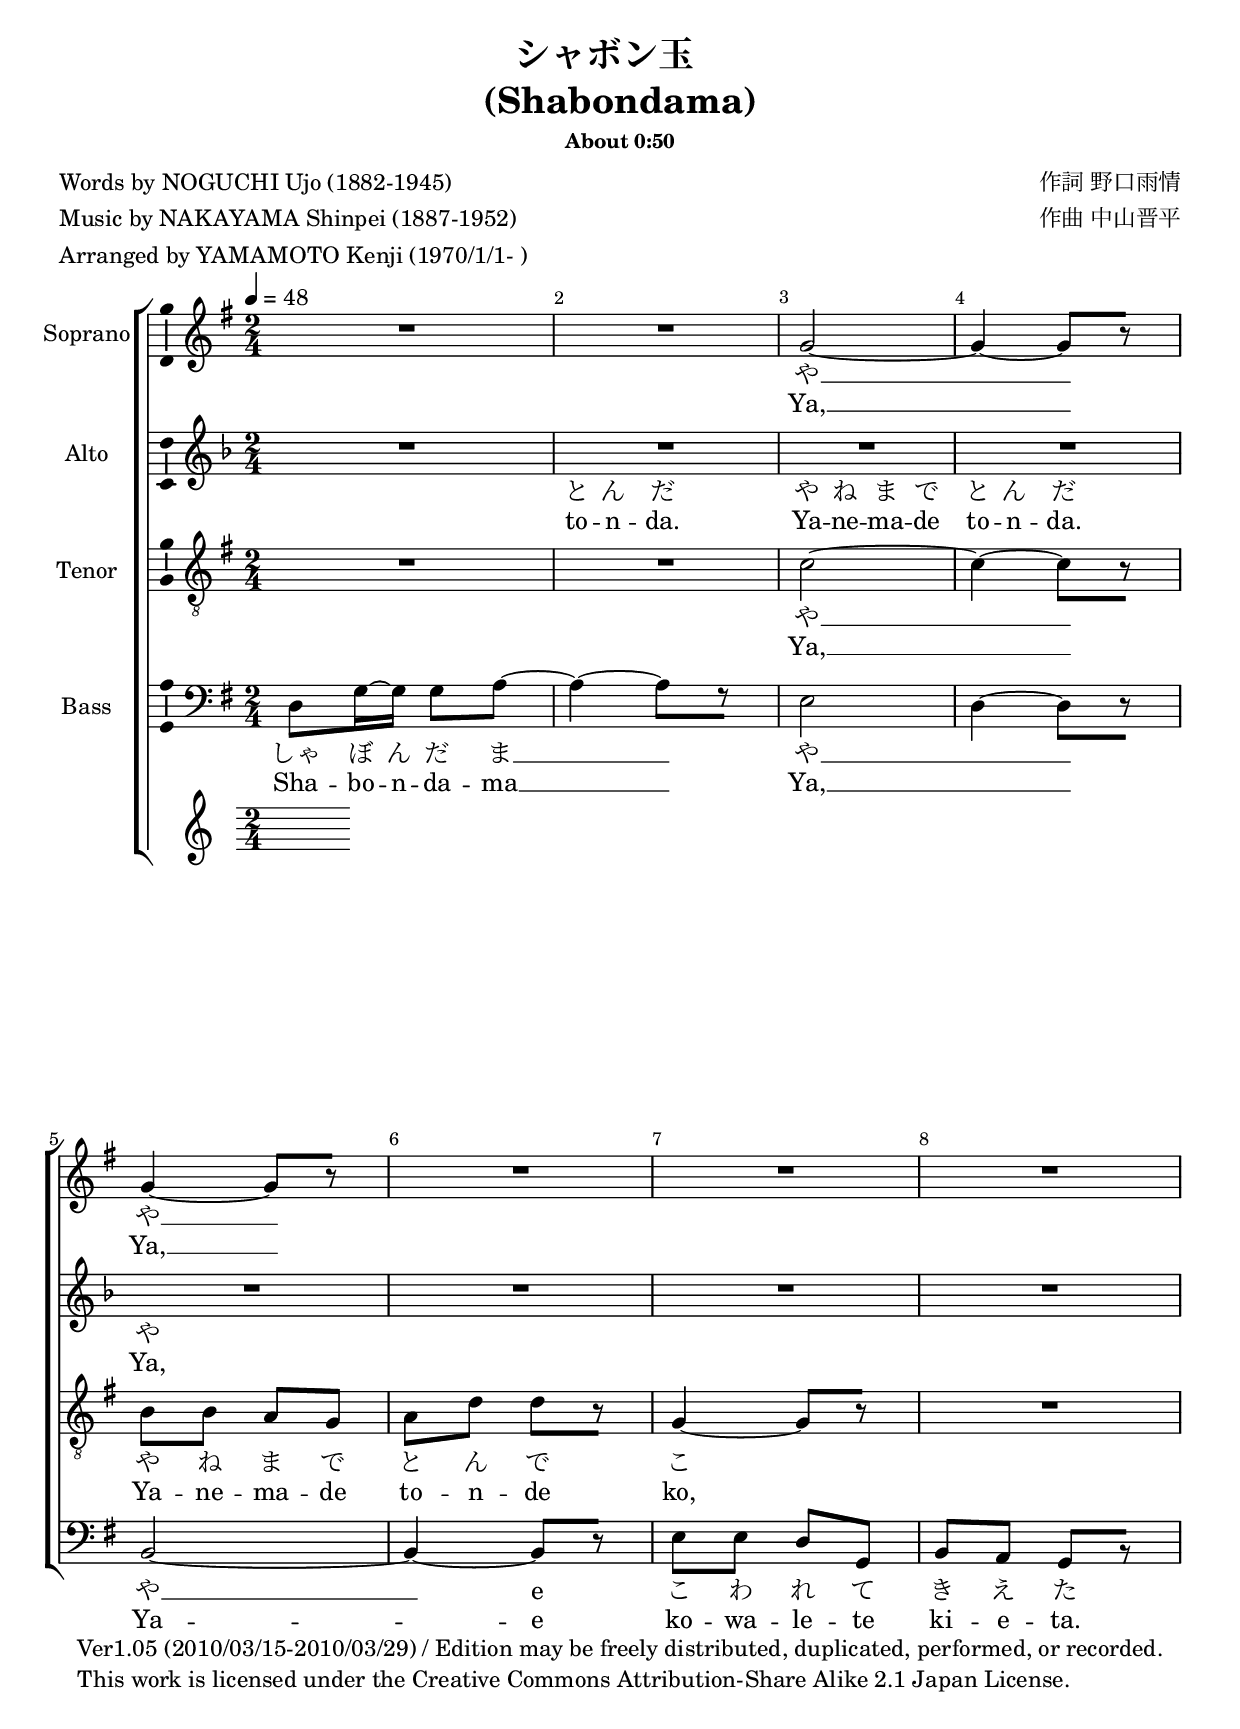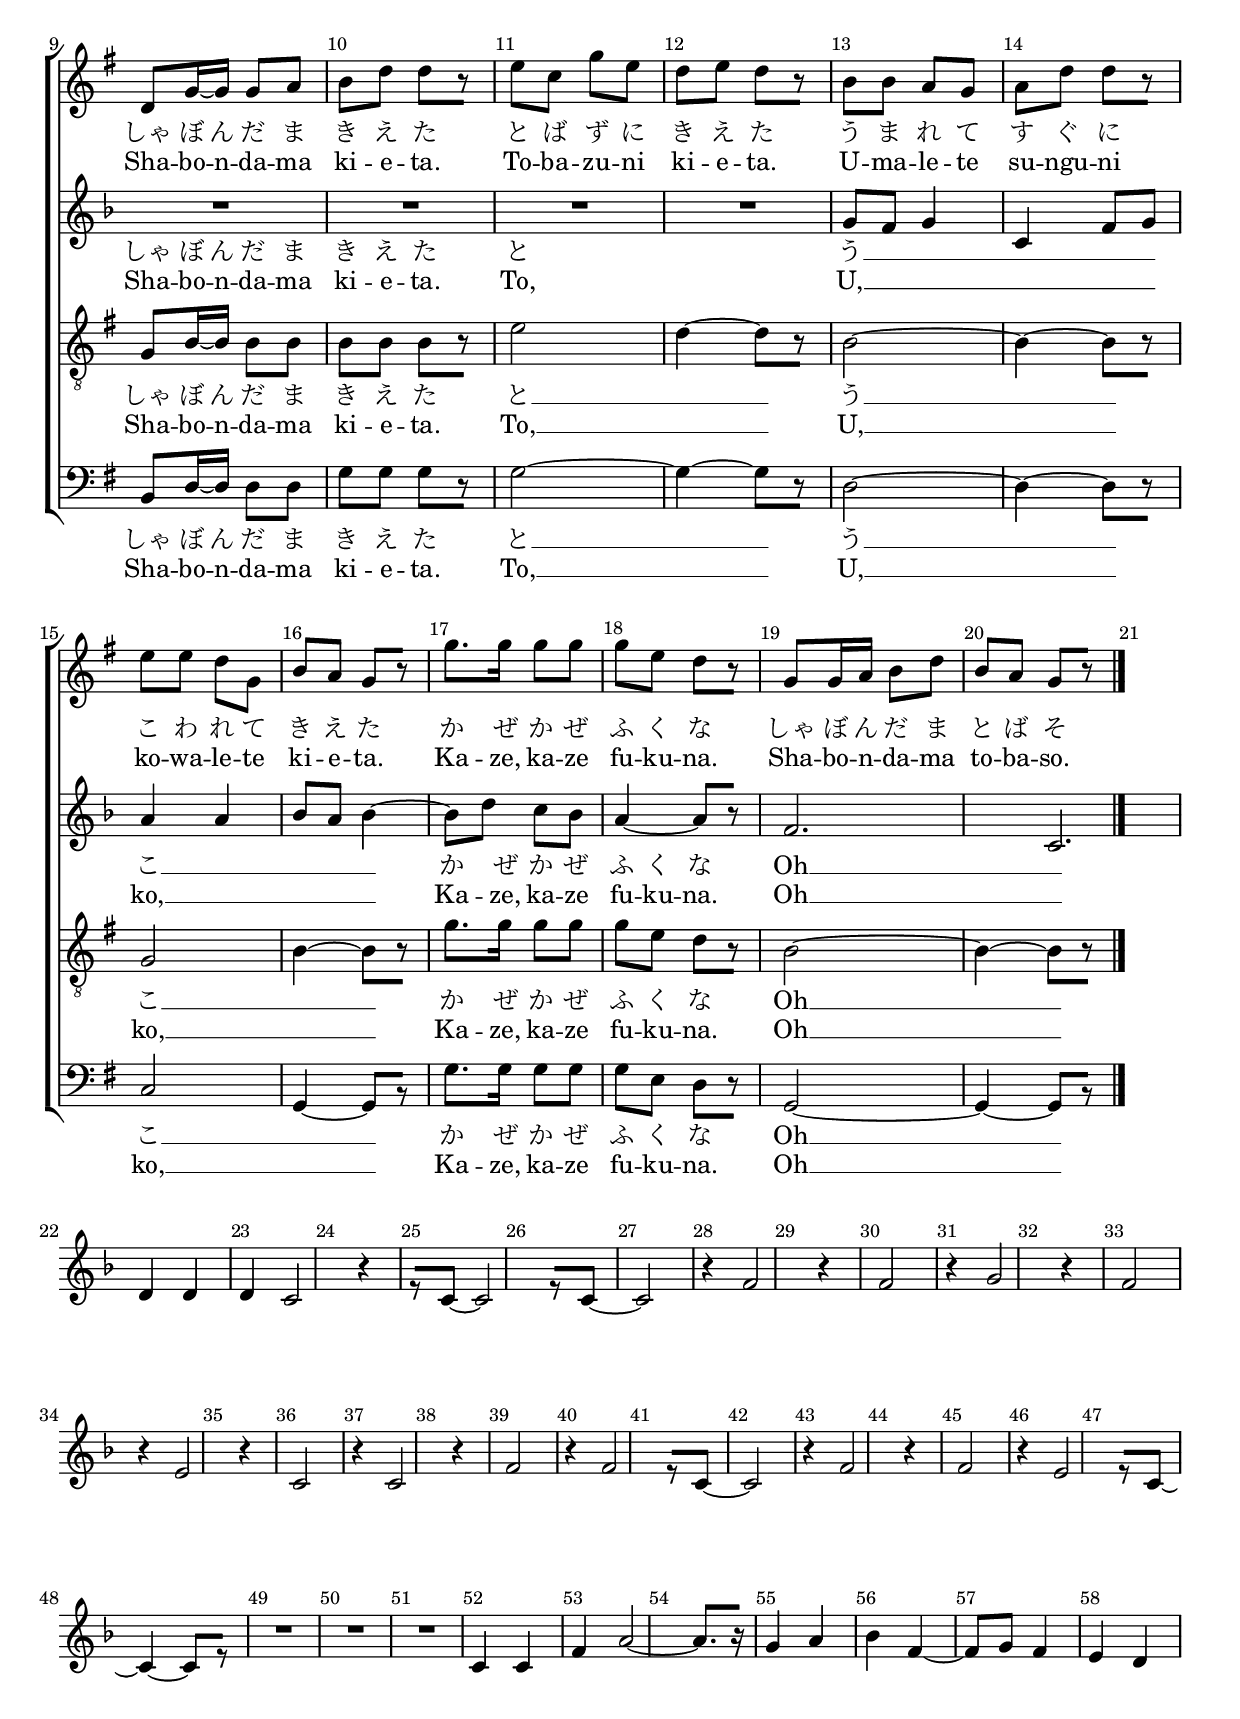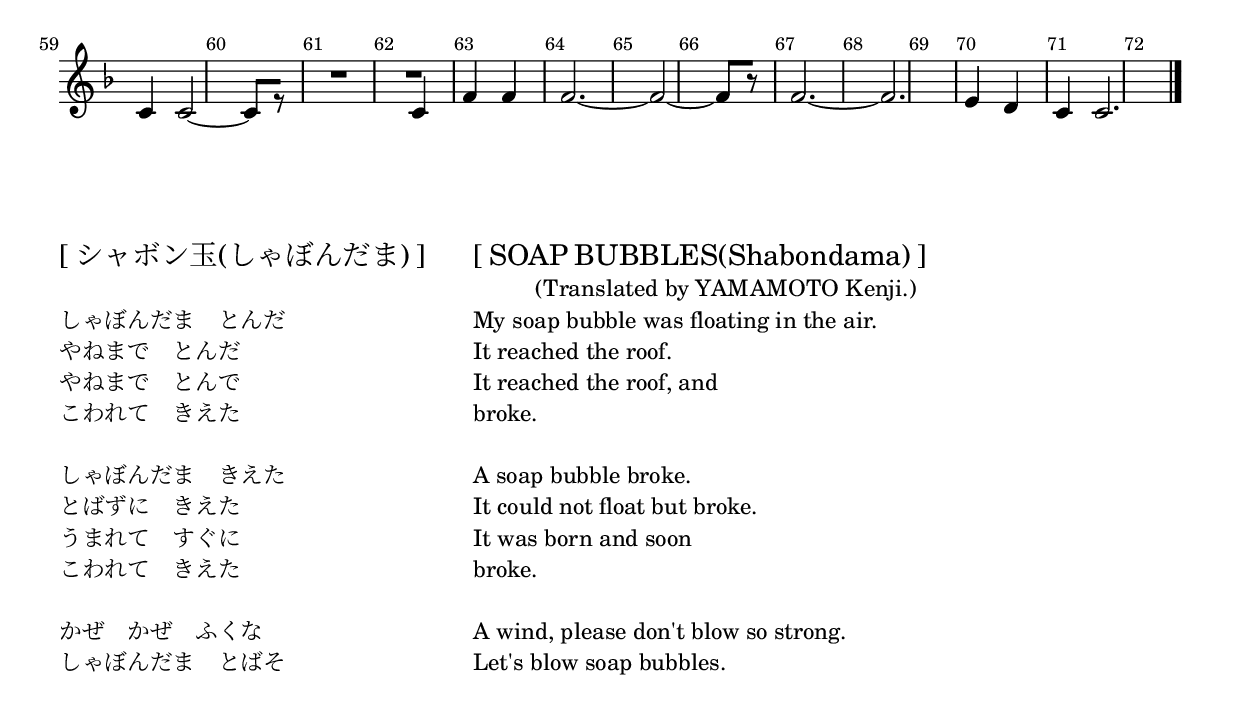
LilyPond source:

\version "2.12.3"

\include "common.ly"

sopranoMusic =
{
  \set Staff.instrumentName = "Soprano"

  \clef treble

  \key g \major

  % --------------------------------------------------
  % 初期設定
  % --------------------------------------------------
%  \set Staff.midiInstrument = "acoustic grand"
  \set Staff.midiInstrument = "violin"

  \override Staff.TimeSignature #'style = #'()

  \time 2/4

  % --------------------------------------------------
  % 1-1
  % --------------------------------------------------
  \relative c''
  {
   R1*2/4 | R1*2/4 | g2~ | g4~ g8 [ r ] |
  }

  % --------------------------------------------------
  % 1-2
  % --------------------------------------------------
  \relative c''
  {
    g4~ g8 [ r ] | R1*2/4 | R1*2/4 | R1*2/4 |
  }

\break

  % --------------------------------------------------
  % 2-1
  % --------------------------------------------------
  \relative c'
  {
    d8 [ g16~ g ] g8 [ a ] | b8 [ d ] d8 [ r ] | e8 [ c ] g'8 [ e ] | d8 [ e ] d8 [ r ] |
  }

  % --------------------------------------------------
  % 2-2
  % --------------------------------------------------
  \relative c''
  {
    b8 [ b ] a8 [ g ] | a8 [ d ] d8 [ r ] | e8 [ e ] d8 [ g, ] | b8 [ a ] g8 [ r ] |
  }

  % --------------------------------------------------
  % 3-1
  % --------------------------------------------------
  \relative c'''
  {
    g8. [ g16 ] g8 [ g ] | g8 [ e ] d8 [ r ] | g,8 [ g16 a16 ] b8 [ d ] | b8 [ a ] g8 [ r ] |
  }

  \bar "|."
}



sopranoLyrics = \lyricmode 
{
  % --------------------------------------------------
  % 1-1
  % --------------------------------------------------
  \skip4 \skip4 | \skip4 \skip4 | や4 __ \skip4 | \skip4 \skip4 |

  % --------------------------------------------------
  % 1-2
  % --------------------------------------------------
  や4 __ \skip4 | \skip4 \skip4 | \skip4 \skip4 | \skip4 \skip4 |

  % --------------------------------------------------
  % 2-1
  % --------------------------------------------------
  しゃ8 ぼ16 ん16 だ8 ま8 | き8 え8 た8 \skip8 | と8 ば8 ず8 に8 | き8 え8 た8 \skip8 |

  % --------------------------------------------------
  % 2-2
  % --------------------------------------------------
  う8 ま8 れ8 て8 | す8 ぐ8 に8 \skip8 | こ8 わ8 れ8 て8 | き8 え8 た8 \skip8 |

  % --------------------------------------------------
  % 3-1
  % --------------------------------------------------
  か8. ぜ16 か8 ぜ8 | ふ8 く8 な8 \skip8 | しゃ8 ぼ16 ん16 だ8 ま8 | と8 ば8 そ8 \skip8 |

}



sopranoLyricsRoman = \lyricmode 
{
  % --------------------------------------------------
  % 1-1
  % --------------------------------------------------
  \skip4 \skip4 | \skip4 \skip4 | Ya,4 __ \skip4 | \skip4 \skip4 |

  % --------------------------------------------------
  % 1-2
  % --------------------------------------------------
  Ya,4 __ \skip4 | \skip4 \skip4 | \skip4 \skip4 | \skip4 \skip4 |

  % --------------------------------------------------
  % 2-1
  % --------------------------------------------------
  Sha8 -- bo16 -- n16 -- da8 -- ma8 | ki8 -- e8 -- ta.8 \skip8 | To8 -- ba8 -- zu8 -- ni8 | ki8 -- e8 -- ta.8 \skip8 |

  % --------------------------------------------------
  % 2-2
  % --------------------------------------------------
  U8 -- ma8 -- le8 -- te8 | su8 -- ngu8 -- ni8 \skip8 | ko8 -- wa8 -- le8 -- te8 | ki8 -- e8 -- ta.8 \skip8 |

  % --------------------------------------------------
  % 3-1
  % --------------------------------------------------
  Ka8. -- ze,16 ka8 -- ze8 | fu8 -- ku8 -- na.8 \skip8 | Sha8 -- bo16 -- n16 -- da8 -- ma8 | to8 -- ba8 -- so.8 \skip8 |

}



% **********************************************************************
% altoMusic.ly :
%  Copyright (C) 2010 YAMAMOTO Kenji
%  This work is licensed under 
%  the Creative Commons Attribution-Share Alike 2.1 Japan License. 
%  To view a copy of this license, 
%  visit http://creativecommons.org/licenses/by-sa/2.1/jp/
%  or send a letter to Creative Commons, 171 Second Street,
%  Suite 300, San Francisco, California, 94105, USA.
% **********************************************************************

altoMusic =
{
  \set Staff.instrumentName = "Alto"

  \clef treble

  \key f \major

  % --------------------------------------------------
  % Initial Setting
  % --------------------------------------------------
%  \set Staff.midiInstrument = "acoustic grand"
  \set Staff.midiInstrument = "violin"

  \override Staff.TimeSignature #'style = #'()

  \time 3/4

  % --------------------------------------------------
  % 1-1
  % --------------------------------------------------
  \relative c'
  {
    R1*3/4 | R1*3/4 | R1*3/4 | R1*3/4 |
  }

  % --------------------------------------------------
  % 1-2
  % --------------------------------------------------
  \relative c''
  {
    R1*3/4 | R1*3/4 | R1*3/4 | R1*3/4 |
  }

  % --------------------------------------------------
  % 1-3
  % --------------------------------------------------
  \relative c''
  {
    g8 [ f ] g4 c,4 | f8 [ g ] a4 a4 | bes8 [ a ] bes4~ bes8 [ d ] | c8 [ bes ] a4~ a8 [ r ] |
  }

  % --------------------------------------------------
  % 1-4
  % --------------------------------------------------
  \relative c'
  {
    f2. | c2. | d4 d4 d4 | c2 r4 |
  }

  % --------------------------------------------------
  % 2-1
  % --------------------------------------------------
  \relative c'
  {
    r8 [ c8~ ] c2 | r8 [ c8~ ] c2 | r4 f2 | r4 f2 |
  }

  % --------------------------------------------------
  % 2-2
  % --------------------------------------------------
  \relative c''
  {
    r4 g2 | r4 f2 | r4 e2 | r4 c2 |
  }

  % --------------------------------------------------
  % 2-3
  % --------------------------------------------------
  \relative c'
  {
    r4 c2 | r4 f2 | r4 f2 | r8 [ c8~ ] c2 |
  }

  % --------------------------------------------------
  % 2-4
  % --------------------------------------------------
  \relative c'
  {
    r4 f2 | r4 f2 | r4 e2 | r8 [ c8~ ] c4~ c8 [ r ] |
  }

  % --------------------------------------------------
  % 3-1
  % --------------------------------------------------
  \relative c'
  {
    R1*3/4 | R1*3/4 | c4 c4 f4 | a2~ a8. [ r16 ] |
  }

  % --------------------------------------------------
  % 3-2
  % --------------------------------------------------
  \relative c''
  {
    g4 a4 bes4 | f4~ f8 [ g ] f4 | e4 d4 c4 | c2~ c8 [ r8 ] |
  }

  % --------------------------------------------------
  % 3-3
  % --------------------------------------------------
  \relative c'
  {
    R1*3/4 | c4 f4 f4 | f2.~ | f2~ f8 [ r8 ] |
  }

  % --------------------------------------------------
  % 3-4
  % --------------------------------------------------
  \relative c'
  {
    f2.~ | f2. | e4 d4 c4 | c2. |
  }

  \bar "|."
}



% **********************************************************************
% altoLyrics.ly :
%  Copyright (C) 2010 YAMAMOTO Kenji
%  This work is licensed under 
%  the Creative Commons Attribution-Share Alike 2.1 Japan License. 
%  To view a copy of this license, 
%  visit http://creativecommons.org/licenses/by-sa/2.1/jp/
%  or send a letter to Creative Commons, 171 Second Street,
%  Suite 300, San Francisco, California, 94105, USA.
% **********************************************************************

altoLyrics = \lyricmode 
{
  % --------------------------------------------------
  % 1-1
  % --------------------------------------------------
  \skip4 \skip4 | と8 ん8 だ8 \skip8 | や8 ね8 ま8 で8 | と8 ん8 だ8 \skip8 |

  % --------------------------------------------------
  % 1-2
  % --------------------------------------------------
  や4 __ \skip4 | \skip4 \skip4 | \skip4 \skip4 | \skip4 \skip4 |

  % --------------------------------------------------
  % 2-1
  % --------------------------------------------------
  しゃ8 ぼ16 ん16 だ8 ま8 | き8 え8 た8 \skip8 | と4 __ \skip4 | \skip4 \skip4 |

  % --------------------------------------------------
  % 2-2
  % --------------------------------------------------
  う4 __ \skip4 | \skip4 \skip4 | こ4 __ \skip4 | \skip4 \skip4 |

  % --------------------------------------------------
  % 3-1
  % --------------------------------------------------
  か8. ぜ16 か8 ぜ8 | ふ8 く8 な8 \skip8 | Oh4 __ \skip4 | \skip4 \skip4 |

}



altoLyricsRoman = \lyricmode 
{
  % --------------------------------------------------
  % 1-1
  % --------------------------------------------------
  \skip4 \skip4 | to8 -- n8 -- da.8 \skip8 | Ya8 -- ne8 -- ma8 -- de8 | to8 -- n8 -- da.8 \skip8 |

  % --------------------------------------------------
  % 1-2
  % --------------------------------------------------
  Ya,4 __ \skip4 | \skip4 \skip4 | \skip4 \skip4 | \skip4 \skip4 |

  % --------------------------------------------------
  % 2-1
  % --------------------------------------------------
  Sha8 -- bo16 -- n16 -- da8 -- ma8 | ki8 -- e8 -- ta.8 \skip8 | To,4 __ \skip4 | \skip4 \skip4 |

  % --------------------------------------------------
  % 2-2
  % --------------------------------------------------
  U,4 __ \skip4 | \skip4 \skip4 | ko,4 __ \skip4 | \skip4 \skip4 |

  % --------------------------------------------------
  % 3-1
  % --------------------------------------------------
  Ka8. -- ze,16 ka8 -- ze8 | fu8 -- ku8 -- na.8 \skip8 | Oh4 __ \skip4 | \skip4 \skip4 |

}



tenorMusic =
{
  \set Staff.instrumentName = "Tenor"

  \clef "treble_8" 

  \key g \major

  % --------------------------------------------------
  % 初期設定
  % --------------------------------------------------
%  \set Staff.midiInstrument = "acoustic grand"
  \set Staff.midiInstrument = "violin"

  \override Staff.TimeSignature #'style = #'()

  \time 2/4

  % --------------------------------------------------
  % 1-1
  % --------------------------------------------------
  \relative c'
  {
    R1*2/4 | R1*2/4 | c2~ | c4~ c8 [ r ] |
  }

  % --------------------------------------------------
  % 1-2
  % --------------------------------------------------
  \relative c'
  {
    b8 [ b ] a8 [ g ] | a8 [ d ] d8 [ r ] | g,4~ g8 [ r ] | R1*2/4 |
  }

  % --------------------------------------------------
  % 2-1
  % --------------------------------------------------
  \relative c'
  {
    g8 [ b16~ b ] b8 [ b ] | b8 [ b ] b8 [ r ] | e2 | d4~ d8 [ r ] |
  }

  % --------------------------------------------------
  % 2-2
  % --------------------------------------------------
  \relative c'
  {
    b2~ | b4~ b8 [ r ] | g2 | b4~ b8 [ r ] |
  }

  % --------------------------------------------------
  % 3-1
  % --------------------------------------------------
  \relative c''
  {
    g8. [ g16 ] g8 [ g ] | g8 [ e ] d8 [ r ] | b2~ | b4~ b8 [ r ] |
  }

  \bar "|."
}



tenorLyrics = \lyricmode 
{
  % --------------------------------------------------
  % 1-1
  % --------------------------------------------------
  \skip4 \skip4 | \skip4 \skip4 | や4 __ \skip4 | \skip4 \skip4 |

  % --------------------------------------------------
  % 1-2
  % --------------------------------------------------
  や8 ね8 ま8 で8 | と8 ん8 で8 \skip8 | こ4 \skip4 | \skip4 \skip4 |

  % --------------------------------------------------
  % 2-1
  % --------------------------------------------------
  しゃ8 ぼ16 ん16 だ8 ま8 | き8 え8 た8 \skip8 | と4 __ \skip4 | \skip4 \skip4 |

  % --------------------------------------------------
  % 2-2
  % --------------------------------------------------
  う4 __ \skip4 | \skip4 \skip4 | こ4 __ \skip4 | \skip4 \skip4 |

  % --------------------------------------------------
  % 3-1
  % --------------------------------------------------
  か8. ぜ16 か8 ぜ8 | ふ8 く8 な8 \skip8 | Oh4 __ \skip4 | \skip4 \skip4 |

}



tenorLyricsRoman = \lyricmode 
{
  % --------------------------------------------------
  % 1-1
  % --------------------------------------------------
  \skip4 \skip4 | \skip4 \skip4 | Ya,4 __ \skip4 | \skip4 \skip4 |

  % --------------------------------------------------
  % 1-2
  % --------------------------------------------------
  Ya8 -- ne8 -- ma8 -- de8 | to8 -- n8 -- de8 \skip8 | ko,4 \skip4 | \skip4 \skip4 |

  % --------------------------------------------------
  % 2-1
  % --------------------------------------------------
  Sha8 -- bo16 -- n16 -- da8 -- ma8 | ki8 -- e8 -- ta.8 \skip8 | To,4 __ \skip4 | \skip4 \skip4 |

  % --------------------------------------------------
  % 2-2
  % --------------------------------------------------
  U,4 __ \skip4 | \skip4 \skip4 | ko,4 __ \skip4 | \skip4 \skip4 |

  % --------------------------------------------------
  % 3-1
  % --------------------------------------------------
  Ka8. -- ze,16 ka8 -- ze8 | fu8 -- ku8 -- na.8 \skip8 | Oh4 __ \skip4 | \skip4 \skip4 |

}



bassMusic =
{
  \set Staff.instrumentName = "Bass"

  \clef bass

  \key g \major

  % --------------------------------------------------
  % 初期設定
  % --------------------------------------------------
%  \set Staff.midiInstrument = "acoustic grand"
  \set Staff.midiInstrument = "violin"

  \override Staff.TimeSignature #'style = #'()

  \time 2/4

  % --------------------------------------------------
  % 1-1
  % --------------------------------------------------
  \relative c
  {
    d8 [ g16~ g ] g8 [ a~ ] | a4~ a8 [ r ] | e2 | d4~ d8 [ r ] |
  }

  % --------------------------------------------------
  % 1-2
  % --------------------------------------------------
  \relative c
  {
    b2~ | b4~ b8 [ r ] | e8 [ e ] d8 [ g, ] | b8 [ a ] g8 [ r ] |
  }

  % --------------------------------------------------
  % 2-1
  % --------------------------------------------------
  \relative c
  {
    b8 [ d16~ d ] d8 [ d ] | g8 [ g ] g8 [ r ] | g2~ | g4~ g8 [ r ] |
  }

  % --------------------------------------------------
  % 2-2
  % --------------------------------------------------
  \relative c
  {
    d2~ | d4~ d8 [ r ] | c2 | g4~ g8 [ r ] |
  }

  % --------------------------------------------------
  % 3-1
  % --------------------------------------------------
  \relative c'
  {
    g8. [ g16 ] g8 [ g ] | g8 [ e ] d8 [ r ] | g,2~ | g4~ g8 [ r ] |
  }

  \bar "|."
}



bassLyrics = \lyricmode 
{
  % --------------------------------------------------
  % 1-1
  % --------------------------------------------------
  しゃ8 ぼ16 ん16 だ8 ま8 __ | \skip4 \skip4 | や4 __ \skip4 | \skip4 \skip4 |

  % --------------------------------------------------
  % 1-2
  % --------------------------------------------------
  や4 __ \skip4 | \skip4 e8 \skip8 | こ8 わ8 れ8 て8 | き8 え8 た8 \skip8 |

  % --------------------------------------------------
  % 2-1
  % --------------------------------------------------
  しゃ8 ぼ16 ん16 だ8 ま8 | き8 え8 た8 \skip8 | と4 __ \skip4 | \skip4 \skip4 |

  % --------------------------------------------------
  % 2-2
  % --------------------------------------------------
  う4 __ \skip4 | \skip4 \skip4 | こ4 __ \skip4 | \skip4 \skip4 |

  % --------------------------------------------------
  % 3-1
  % --------------------------------------------------
  か8. ぜ16 か8 ぜ8 | ふ8 く8 な8 \skip8 | Oh4 __ \skip4 | \skip4 \skip4 |

}



bassLyricsRoman = \lyricmode 
{
  % --------------------------------------------------
  % 1-1
  % --------------------------------------------------
  Sha8 -- bo16 -- n16 -- da8 -- ma8 __ | \skip4 \skip4 | Ya,4 __ \skip4 | \skip4 \skip4 |

  % --------------------------------------------------
  % 1-2
  % --------------------------------------------------
  Ya4 -- \skip4 | \skip4 e8 \skip8 | | ko8 -- wa8 -- le8 -- te8 | ki8 -- e8 -- ta.8 \skip8 |

  % --------------------------------------------------
  % 2-1
  % --------------------------------------------------
  Sha8 -- bo16 -- n16 -- da8 -- ma8 | ki8 -- e8 -- ta.8 \skip8 | To,4 __ \skip4 | \skip4 \skip4 |

  % --------------------------------------------------
  % 2-2
  % --------------------------------------------------
  U,4 __ \skip4 | \skip4 \skip4 | ko,4 __ \skip4 | \skip4 \skip4 |

  % --------------------------------------------------
  % 3-1
  % --------------------------------------------------
  Ka8. -- ze,16 ka8 -- ze8 | fu8 -- ku8 -- na.8 \skip8 | Oh4 __ \skip4 | \skip4 \skip4 |

}



wholeLyrics = 
\markup
{
  % --------------------------------------------------
  % 歌詞
  % --------------------------------------------------
  \column
  {
    \line \huge
    { 
      [ シャボン玉(しゃぼんだま) ]
    }

    %insert blank line
    \hspace #0.1

    \line
    { 
      しゃぼんだま　とんだ
    }

    \line
    { 
      やねまで　とんだ
    }

    \line
    { 
      やねまで　とんで
    }

    \line
    { 
      こわれて　きえた
    }

    %insert blank line
    \hspace #0.1

    \line
    { 
      しゃぼんだま　きえた
    }

    \line
    { 
      とばずに　きえた
    }

    \line
    { 
      うまれて　すぐに
    }

    \line
    { 
      こわれて　きえた
    }

    %insert blank line
    \hspace #0.1

    \line
    { 
      かぜ　かぜ　ふくな
    }

    \line
    { 
      しゃぼんだま　とばそ
    }

  }

  % --------------------------------------------------
  % 歌詞と翻訳の間のスペース指定
  % --------------------------------------------------
  \hspace #4.0

  % --------------------------------------------------
  % 翻訳（英語）
  % --------------------------------------------------
  \column
  {
    \line \huge
    { 
      [ SOAP BUBBLES(Shabondama) ]
    }

    \line
    { 
      \hspace #6.0
      (Translated by YAMAMOTO Kenji.)
    }

    \line
    { 
      My soap bubble was floating in the air.
    }

    \line
    { 
      It reached the roof.
    }

    \line
    { 
      It reached the roof, and
    }

    \line
    { 
      broke.
    }

    %insert blank line
    \hspace #0.1

    \line
    { 
      A soap bubble broke.
    }

    \line
    { 
      It could not float but broke.
    }

    \line
    { 
      It was born and soon
    }

    \line
    { 
      broke.
    }

    %insert blank line
    \hspace #0.1

    \line
    { 
      A wind, please don't blow so strong.
    }

    \line
    { 
      Let's blow soap bubbles.
    }

  }

}




\paper
{
  print-page-number = false
  bottom-margin = 1\cm
}

\header 
{
  title =
    \markup
    { 
      \column
      {
        \line
        {
          %move right
          \hspace #3.0

          シャボン玉
        }

        \line
        {
          (Shabondama)
        }

      }
    }

  subsubtitle =
    \markup
    { 
      \lower #3.0
      \column
      {
        \line
        {
          About 0:50
        }

      }
    }
  
  poet =
    \markup
    { 
      \column
      {
        %insert blank line
        \hspace #0.1

        \line
        {
          Words by NOGUCHI Ujo (1882-1945)
        }

        \line
        {
          Music by NAKAYAMA Shinpei (1887-1952)
        }

        \line
        {
          Arranged by YAMAMOTO Kenji (1970/1/1- )
        }
      }
    }

  composer =
    \markup
    { 
      \column
      {
        %insert blank line
        \hspace #0.1

        \line
        {
          作詞 野口雨情
        }

        \line
        {
          作曲 中山晋平
        }
      }
    }

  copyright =
    \markup
    {
      \column
      {
        \line
        {
          Ver1.05 (2010/03/15-2010/03/29) / Edition may be freely distributed, duplicated, performed, or recorded.
        }

        \line
        {
          This work is licensed under the Creative Commons Attribution-Share Alike 2.1 Japan License.
        }
      }
    }

}

\score
{
  \new ChoirStaff
  <<

    \commonScoreSetting

    \new Staff
    <<

      \new Voice = "soprano" 
      {
        \sopranoMusic
      }

      \new Lyrics
      {
        \set associatedVoice = #"soprano"

        \sopranoLyrics
      }

      \new Lyrics
      {
        \set associatedVoice = #"soprano"

        \sopranoLyricsRoman
      }

    >>

    \new Staff
    <<

      \new Voice = "alto" 
      {
        \altoMusic
      }

      \new Lyrics
      {
        \set associatedVoice = #"alto"

        \altoLyrics
      }

      \new Lyrics
      {
        \set associatedVoice = #"alto"

        \altoLyricsRoman
      }

    >>

    \new Staff
    <<

      \new Voice = "tenor" 
      {
        \tenorMusic
      }

      \new Lyrics
      {
        \set associatedVoice = #"tenor"

        \tenorLyrics
      }

      \new Lyrics
      {
        \set associatedVoice = #"tenor"

        \tenorLyricsRoman
      }

    >>

    \new Staff
    <<

      \new Voice = "bass" 
      {
        \bassMusic
      }

      \new Lyrics
      {
        \set associatedVoice = #"bass"

        \bassLyrics
      }

      \new Lyrics
      {
        \set associatedVoice = #"bass"

        \bassLyricsRoman
      }

    >>

  >>

  \layout
  {
    \context 
    {
      \Lyrics
      \consists "Bar_engraver"
      \consists "Separating_line_group_engraver"
      \override BarLine #'transparent = ##t
    }

    \context 
    {
      \Voice
      \consists "Ambitus_engraver"
    }
  }

  \midi
  {
  }

}

\wholeLyrics

